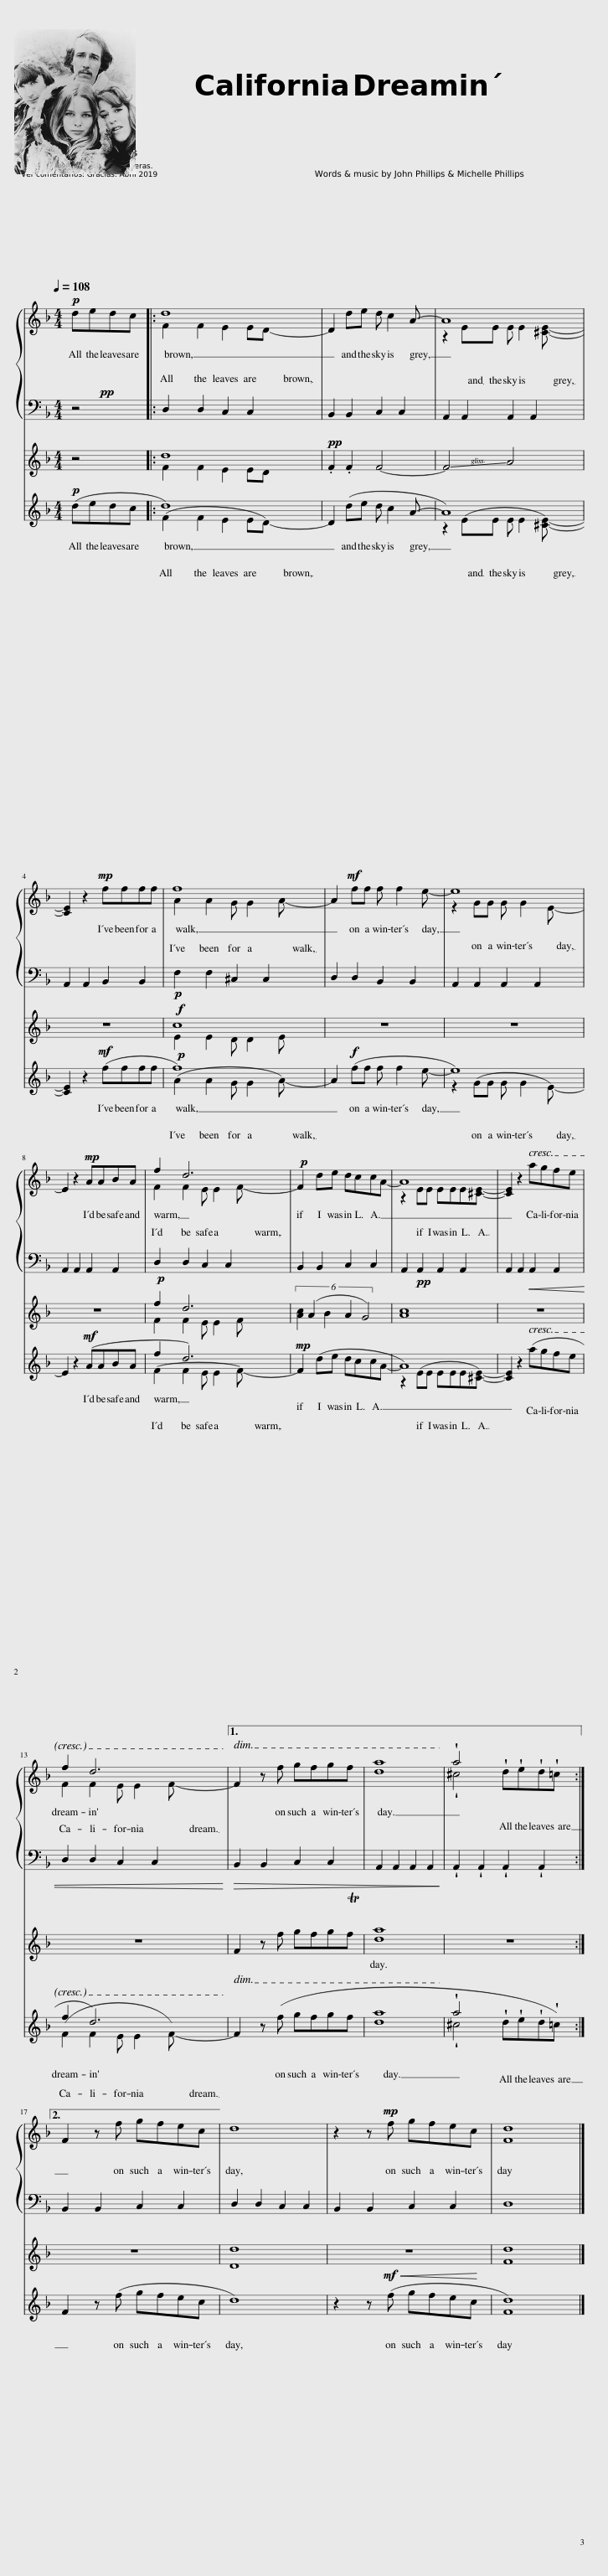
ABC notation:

X:1
%%score { ( 1 2 ) 3 } ( 4 5 ) ( 6 7 )
L:1/8
M:4/4
I:linebreak $
K:F
V:1 treble
V:2 treble
V:3 bass
V:4 treble transpose=12
V:5 treble transpose="12 "
V:6 treble
V:7 treble
V:1
!p! dedc |:[Q:1/4=108] d8 | D2 de d c2 A- | A8 |$ [CE]2 z2!mp! ffff | %5
 f8 | A2!mf! ff f f2 e- | e8 |$ E2 z2!mp! AABA | f2 d6 | %10
!p! F2 de dccA- | A8 | [CE]2 z2 agfe |$ f2 d6 |1 F2 z f gfgf | %15
 [da]8 | !wedge!a4 !wedge!d!wedge!e!wedge!d!wedge!=c :|2$ F2 z f gfec || d8 | z2 z!mp! f gfec | %20
 [Fd]8 |] %21
V:2
 x4 |: F2 F2 E2 ED- | x8 | z2 EE E E2 [^CE]- |$ x8 | %5
 A2 A2 G G2 A- | x8 | z2 GG G G2 E- |$ x8 | F2 F2 E E2 F- | %10
 x8 | z2 EE EEE[^CE]- | x8 |$ F2 F2 E E2 F- |1 x8 | %15
 x8 | !wedge!^c4 x4 :|2$ x8 || x8 | x8 | %20
 x8 |] %21
V:3
 z4 |:!pp! D,2 D,2 C,2 C,2 | B,,2 B,,2 C,2 C,2 | A,,2 A,,2 A,,2 A,,2 |$ A,,2 A,,2 B,,2 B,,2 | %5
!p! F,2 F,2 ^C,2 C,2 | D,2 D,2 B,,2 B,,2 | A,,2 A,,2 A,,2 A,,2 |$ A,,2 A,,2 A,,2 A,,2 |!p! D,2 D,2 C,2 C,2 | %10
 B,,2 B,,2 C,2 C,2 | A,,2!pp! A,,2 A,,2 A,,2 | A,,2 A,,2!<(! A,,2 A,,2 |$ D,2 D,2 C,2 C,2!<)! |1!>(! B,,2 B,,2 C,2 C,2 | %15
 A,,2 A,,2 A,,2 A,,2!>)! | !wedge!A,,2 !wedge!A,,2 !wedge!A,,2 !wedge!A,,2 :|2$ B,,2 B,,2 C,2 C,2 || D,2 D,2 C,2 C,2 | B,,2 B,,2 C,2 C,2 | %20
 D,8 |] %21
V:4
 z4 |: d8 |!pp! .F2 .F2 F4- | !-(!F4 !-)!A4 |$ z8 | %5
!f! c8 | z8 | z8 |$ z8 | f2 d6 | %10
 (6:4:5[Ac]2 (A2 B2 A2 G4) | [Ac]8 | z8 |$ z8 |1 F2 z f gfgf | %15
 T[da]8 | z8 :|2$ z8 || [Dd]8 | z8 | %20
 [Fd]8 |] %21
V:5
 x4 |: F2 F2 E2 ED | x8 | x8 |$ x8 | %5
 E2 E2 D D2 E | x8 | x8 |$ x8 | F2 F2 E E2 F | %10
 x8 | x8 | x8 |$ x8 |1 x8 | %15
 x8 | x8 :|2$ x8 || x8 | x8 | %20
 x8 |] %21
V:6
!p! (dedc |: d8) | D2 (de d c2 A- | A8) |$ [CE]2 z2!mf! (ffff | %5
!p! f8) | A2!f! (ff f f2 e- | e8) |$ E2 z2!mf! (AABA | f2 d6) | %10
!mp! F2 (de dccA- | A8) | [CE]2 z2 (agfe |$ f2 d6) |1 F2 z (f gfgf | %15
 [da]8 | !wedge!a4 !wedge!d!wedge!e!wedge!d!wedge!=c) :|2$ F2 z (f gfec || d8) | z2 z!mf!!<(! (f gfec!<)! | %20
 [Fd]8) |] %21
V:7
 x4 |: (F2 F2 E2 ED-) | x8 | z2 (EE E E2 [^CE]-) |$ x8 | %5
 (A2 A2 G G2 A-) | x8 | z2 (GG G G2 E-) |$ x8 | (F2 F2 E E2 F-) | %10
 x8 | z2 (EE EEE[^CE]-) | x8 |$ (F2 F2 E E2 F-) |1 x8 | %15
 x8 | !wedge!^c4 x4 :|2$ x8 || x8 | x8 | %20
 x8 |] %21
